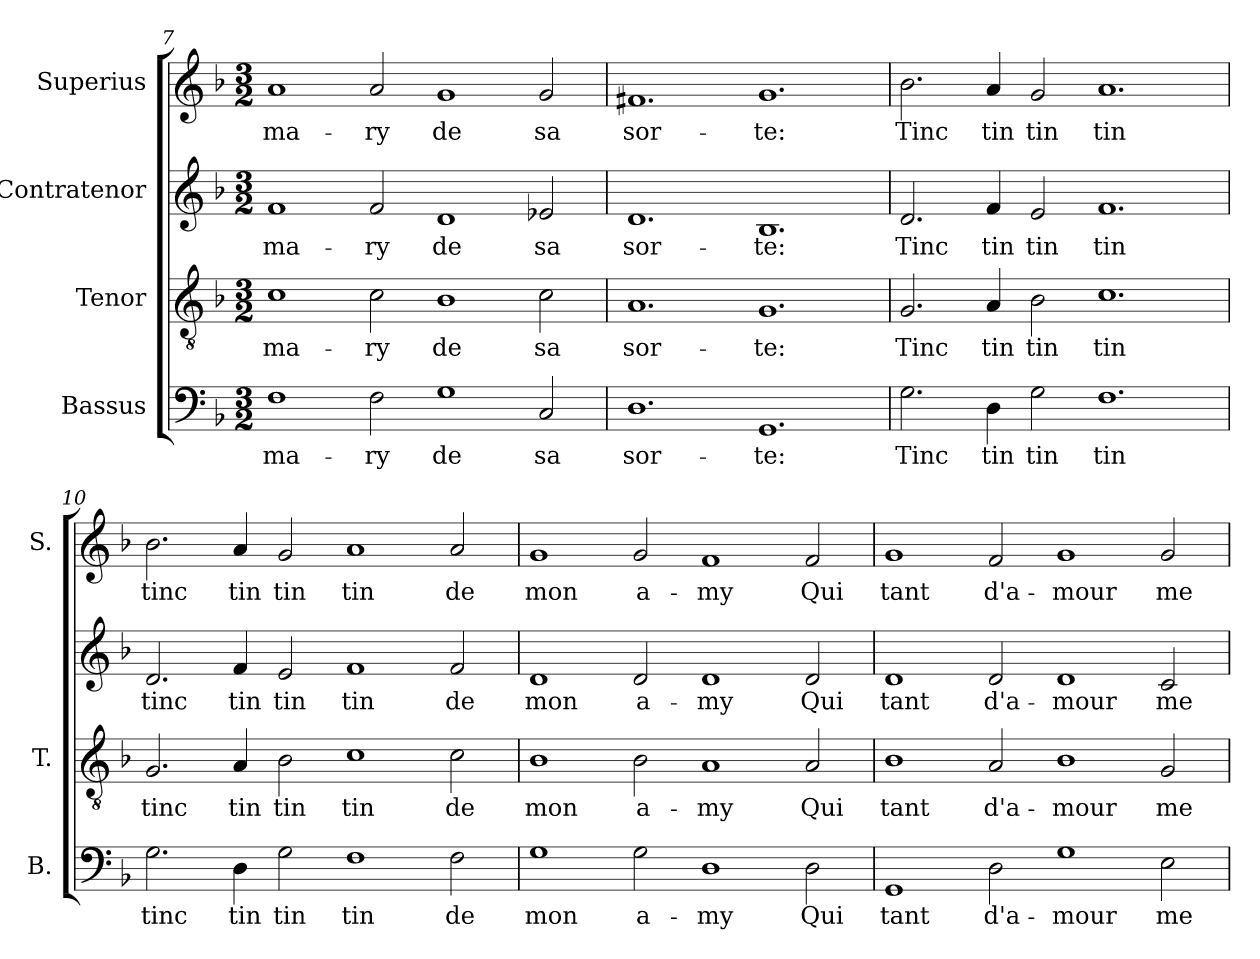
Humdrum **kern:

**kern	**text	**kern	**text	**kern	**text	**kern	**text
*part4	*part4	*part3	*part3	*part2	*part2	*part1	*part1
*staff4	*staff4	*staff3	*staff3	*staff2	*staff2	*staff1	*staff1
*I"Bassus	*	*I"Tenor	*	*I"Contratenor	*	*I"Superius	*
*I'B.	*	*I'T.	*	*	*	*I'S.	*
*clefF4	*	*clefGv2	*	*clefG2	*	*clefG2	*
*k[b-]	*	*k[b-]	*	*k[b-]	*	*k[b-]	*
*F:	*	*F:	*	*F:	*	*F:	*
*M3/2	*	*M3/2	*	*M3/2	*	*M3/2	*
=7	=7	=7	=7	=7	=7	=7	=7
1F\	ma-	1c\	ma-	1f/	ma-	1a/	ma-
2F\	-ry	2c\	-ry	2f/	-ry	2a/	-ry
1G\	de	1B-\	de	1d/	de	1g/	de
2C/	sa	2c\	sa	2e-X/	sa	2g/	sa
=8	=8	=8	=8	=8	=8	=8	=8
1.D\	sor-	1.A/	sor-	1.d/	sor-	1.f#X/	sor-
1.GG/	-te:	1.G/	-te:	1.B-/	-te:	1.g/	-te:
!!LO:LB:g=z
=9	=9	=9	=9	=9	=9	=9	=9
2.G\	Tinc	2.G/	Tinc	2.d/	Tinc	2.b-\	Tinc
4D\	tin	4A/	tin	4f/	tin	4a/	tin
2G\	tin	2B-\	tin	2e/	tin	2g/	tin
1.F\	tin	1.c\	tin	1.f/	tin	1.a/	tin
=10	=10	=10	=10	=10	=10	=10	=10
2.G\	tinc	2.G/	tinc	2.d/	tinc	2.b-\	tinc
4D\	tin	4A/	tin	4f/	tin	4a/	tin
2G\	tin	2B-\	tin	2e/	tin	2g/	tin
1F\	tin	1c\	tin	1f/	tin	1a/	tin
2F\	de	2c\	de	2f/	de	2a/	de
=11	=11	=11	=11	=11	=11	=11	=11
1G\	mon	1B-\	mon	1d/	mon	1g/	mon
2G\	a-	2B-\	a-	2d/	a-	2g/	a-
1D\	-my	1A/	-my	1d/	-my	1f/	-my
2D\	Qui	2A/	Qui	2d/	Qui	2f/	Qui
=12	=12	=12	=12	=12	=12	=12	=12
1GG/	tant	1B-\	tant	1d/	tant	1g/	tant
2D\	d'a-	2A/	d'a-	2d/	d'a-	2f/	d'a-
1G\	-mour	1B-\	-mour	1d/	-mour	1g/	-mour
2E\	me	2G/	me	2c/	me	2g/	me
=	=	=	=	=	=	=	=
*-	*-	*-	*-	*-	*-	*-	*-
